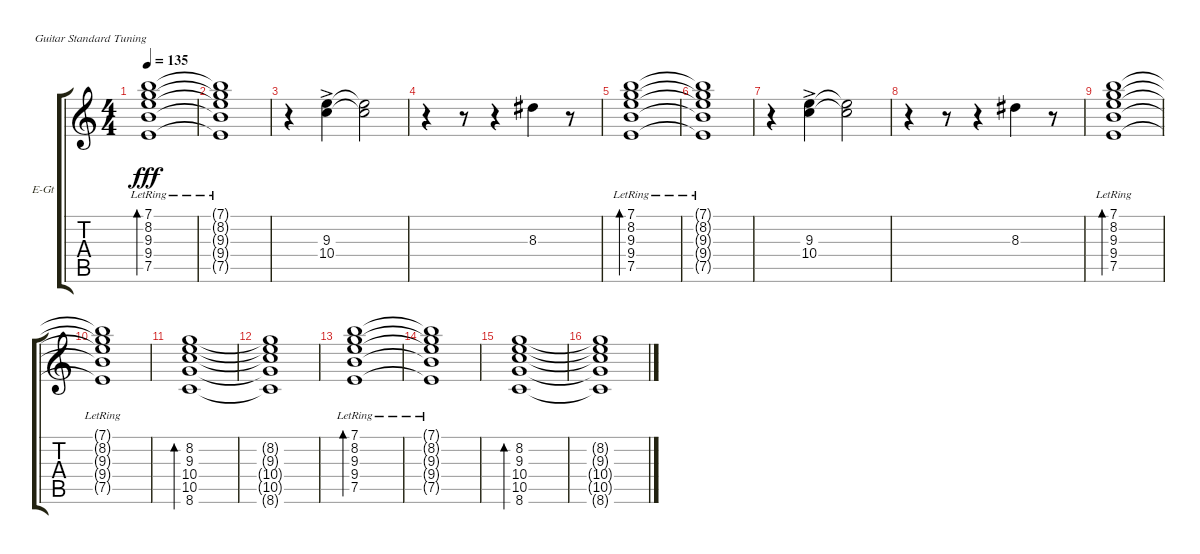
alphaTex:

\defaultSystemsLayout 4
\bracketExtendMode groupsimilarinstruments
\firstSystemTrackNameOrientation horizontal
\otherSystemsTrackNameOrientation horizontal
\track ("Turner - Chorus" "E-Gt") {instrument electricguitarclean}
\staff {score tabs}
\tuning (E4 B3 G3 D3 A2 E2)
\ts (4 4)
\tempo 135
\clef g2
\ks c
(7.5{lr} 9.4{lr} 9.3{lr} 8.2{lr} 7.1{lr}).1{bd 327 dy fff} |
(7.1{lr t} 8.2{lr t} 9.3{lr t} 9.4{lr t} 7.5{lr t}).1 |
r.4 (9.3{ac} 10.4).4 (9.3{t} 10.4{t}).2 |
r.4 r.8 r.4 8.3.4 r.8 |
(7.5{lr} 9.4{lr} 9.3{lr} 8.2{lr} 7.1{lr}).1{bd 327} |
(7.1{lr t} 8.2{lr t} 9.3{lr t} 9.4{lr t} 7.5{lr t}).1 |
r.4 (9.3{ac} 10.4).4 (9.3{t} 10.4{t}).2 |
r.4 r.8 r.4 8.3.4 r.8 |
(7.5{lr} 9.4{lr} 9.3{lr} 8.2{lr} 7.1{lr}).1{bd 327} |
(7.1{lr t} 8.2{lr t} 9.3{lr t} 9.4{lr t} 7.5{lr t}).1 |
(8.6 10.5 10.4 9.3 8.2).1{bd 327} |
(8.6{t} 10.5{t} 10.4{t} 9.3{t} 8.2{t}).1 |
(7.5{lr} 9.4{lr} 9.3{lr} 8.2{lr} 7.1{lr}).1{bd 327} |
(7.1{lr t} 8.2{lr t} 9.3{lr t} 9.4{lr t} 7.5{lr t}).1 |
(8.6 10.5 10.4 9.3 8.2).1{bd 327} |
(8.6{t} 10.5{t} 10.4{t} 9.3{t} 8.2{t}).1
